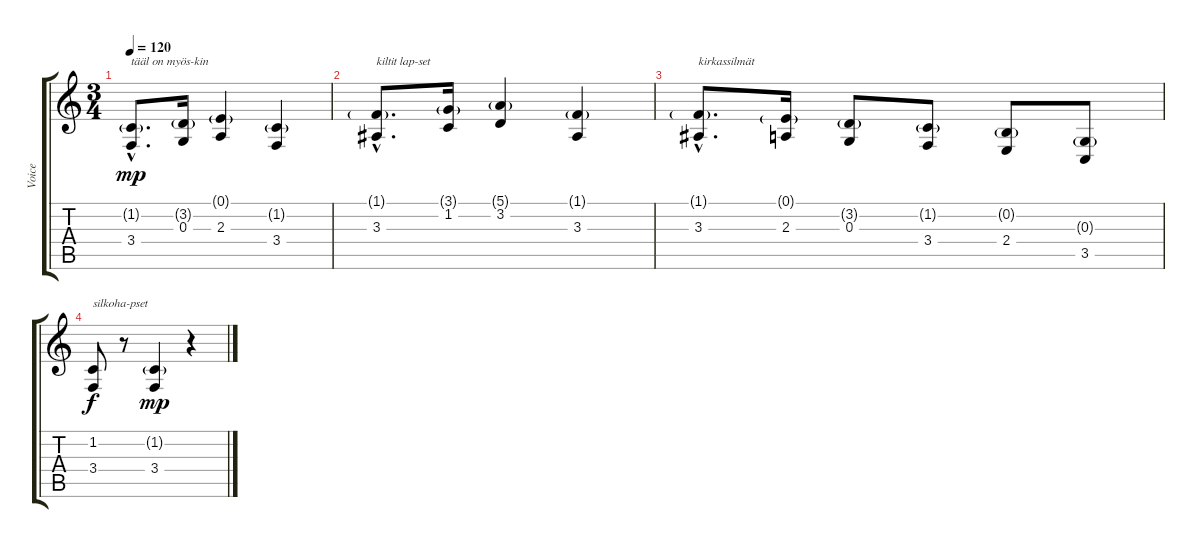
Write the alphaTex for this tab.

\track ("Voice" "Voice") {instrument musicbox}
\staff {score tabs}
\tuning (E4 B3 G3 D3 A2 E2) {hide}
\ts (3 4)
\tempo 120
\clef g2
\ks c
(1.2{g hac} 3.4{hac}).8{d txt "tääl on myös-kin" dy mp} (3.2{g} 0.3).16 (0.1{g} 2.3).4 (1.2{g} 3.4).4 |
(1.1{g hac} 3.3{hac}).8{d txt "kiltit lap-set"} (3.1{g} 1.2).16 (5.1{g} 3.2).4 (1.1{g} 3.3).4 |
(1.1{g hac} 3.3{hac}).8{d txt "kirkassilmät"} (0.1{g} 2.3).16 (3.2{g} 0.3).8 (1.2{g} 3.4).8 (0.2{g} 2.4).8 (0.3{g} 3.5).8 |
(1.2 3.4).8{txt "silkoha-pset" dy f} r.8 (1.2{g} 3.4).4{dy mp} r.4
